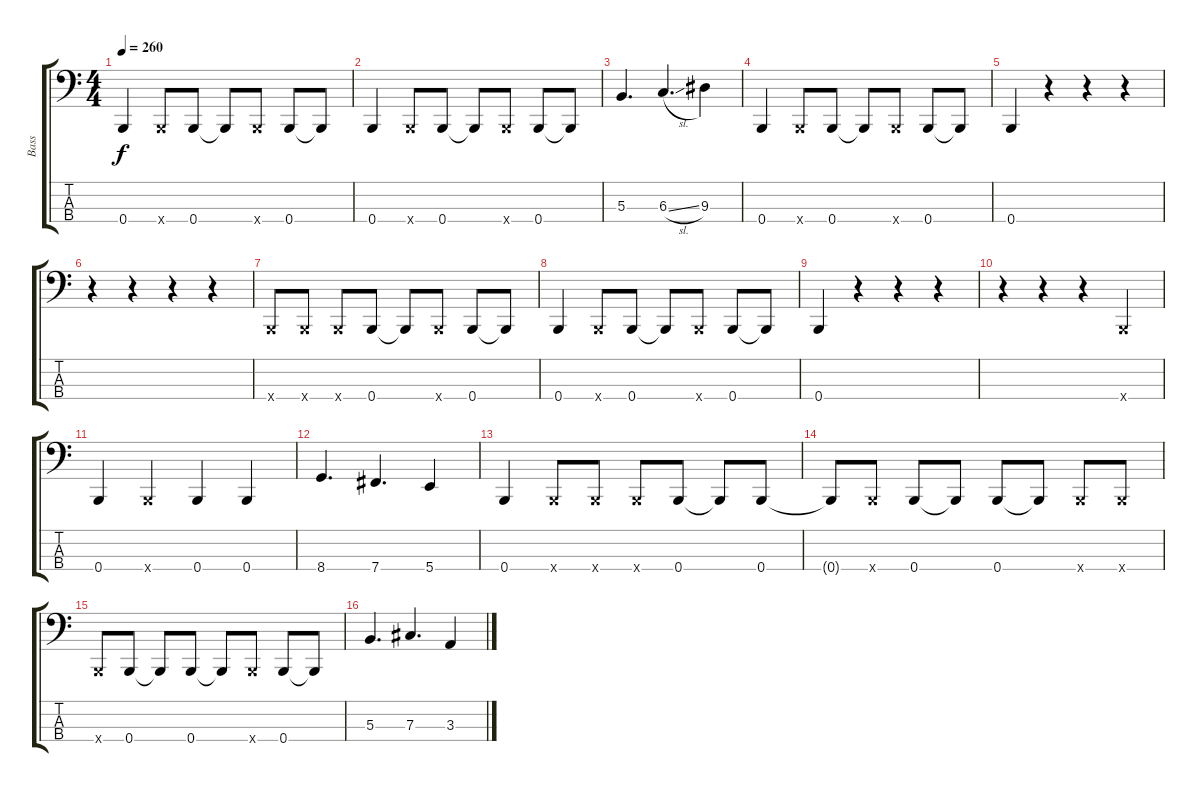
\track ("Bass" "Bass") {instrument electricbasspick}
\staff {score tabs}
\tuning (E2 B1 Gb1 B0) {hide}
\ts (4 4)
\tempo 260
\clef f4
\ks c
0.4.4{dy f} 0.4{x}.8 0.4.8 0.4{t}.8 0.4{x}.8 0.4.8 0.4{t}.8 |
0.4.4 0.4{x}.8 0.4.8 0.4{t}.8 0.4{x}.8 0.4.8 0.4{t}.8 |
5.3.4{d} 6.3{sl}.4{d} 9.3.4 |
0.4.4 0.4{x}.8 0.4.8 0.4{t}.8 0.4{x}.8 0.4.8 0.4{t}.8 |
0.4.4 r.4 r.4 r.4 |
r.4 r.4 r.4 r.4 |
0.4{x}.8 0.4{x}.8 0.4{x}.8 0.4.8 0.4{t}.8 0.4{x}.8 0.4.8 0.4{t}.8 |
0.4.4 0.4{x}.8 0.4.8 0.4{t}.8 0.4{x}.8 0.4.8 0.4{t}.8 |
0.4.4 r.4 r.4 r.4 |
r.4 r.4 r.4 0.4{x}.4 |
0.4.4 0.4{x}.4 0.4.4 0.4.4 |
8.4.4{d} 7.4.4{d} 5.4.4 |
0.4.4 0.4{x}.8 0.4{x}.8 0.4{x}.8 0.4.8 0.4{t}.8 0.4.8 |
0.4{t}.8 0.4{x}.8 0.4.8 0.4{t}.8 0.4.8 0.4{t}.8 0.4{x}.8 0.4{x}.8 |
0.4{x}.8 0.4.8 0.4{t}.8 0.4.8 0.4{t}.8 0.4{x}.8 0.4.8 0.4{t}.8 |
5.3.4{d} 7.3.4{d} 3.3.4
